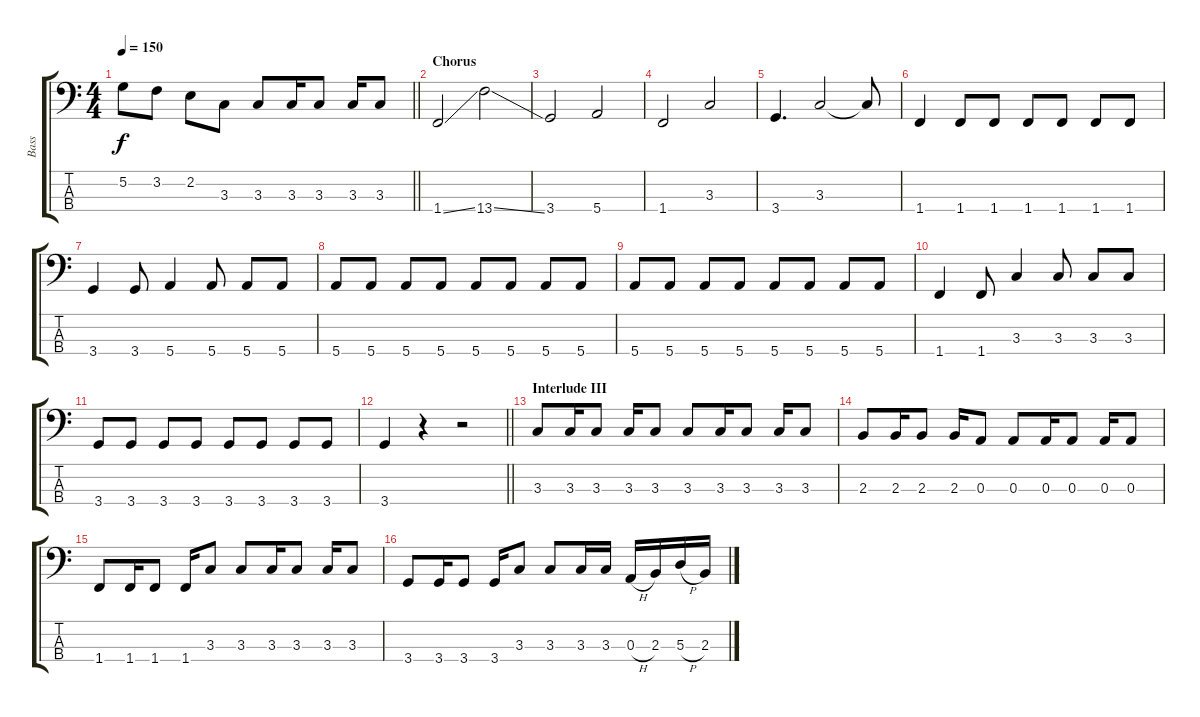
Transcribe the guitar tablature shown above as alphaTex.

\track ("Bass" "Bass") {instrument electricbasspick}
\staff {score tabs}
\tuning (G2 D2 A1 E1) {hide}
\ts (4 4)
\tempo 150
\clef f4
\barLineRight lightlight
\ks c
5.2.8{dy f} 3.2.8 2.2.8 3.3.8 3.3.8 3.3.16 3.3.8 3.3.16 3.3.8 |
\section ("" "Chorus")
1.4{ss}.2 13.4{ss}.2 |
3.4.2 5.4.2 |
1.4.2 3.3.2 |
3.4.4{d} 3.3.2 3.3{t}.8 |
1.4.4 1.4.8 1.4.8 1.4.8 1.4.8 1.4.8 1.4.8 |
3.4.4 3.4.8 5.4.4 5.4.8 5.4.8 5.4.8 |
5.4.8 5.4.8 5.4.8 5.4.8 5.4.8 5.4.8 5.4.8 5.4.8 |
5.4.8 5.4.8 5.4.8 5.4.8 5.4.8 5.4.8 5.4.8 5.4.8 |
1.4.4 1.4.8 3.3.4 3.3.8 3.3.8 3.3.8 |
3.4.8 3.4.8 3.4.8 3.4.8 3.4.8 3.4.8 3.4.8 3.4.8 |
\barLineRight lightlight
3.4.4 r.4 r.2 |
\section ("" "Interlude III")
3.3.8 3.3.16 3.3.8 3.3.16 3.3.8 3.3.8 3.3.16 3.3.8 3.3.16 3.3.8 |
2.3.8 2.3.16 2.3.8 2.3.16 0.3.8 0.3.8 0.3.16 0.3.8 0.3.16 0.3.8 |
1.4.8 1.4.16 1.4.8 1.4.16 3.3.8 3.3.8 3.3.16 3.3.8 3.3.16 3.3.8 |
3.4.8 3.4.16 3.4.8 3.4.16 3.3.8 3.3.8 3.3.16 3.3.16 0.3{h}.16 2.3.16 5.3{h}.16 2.3.16
